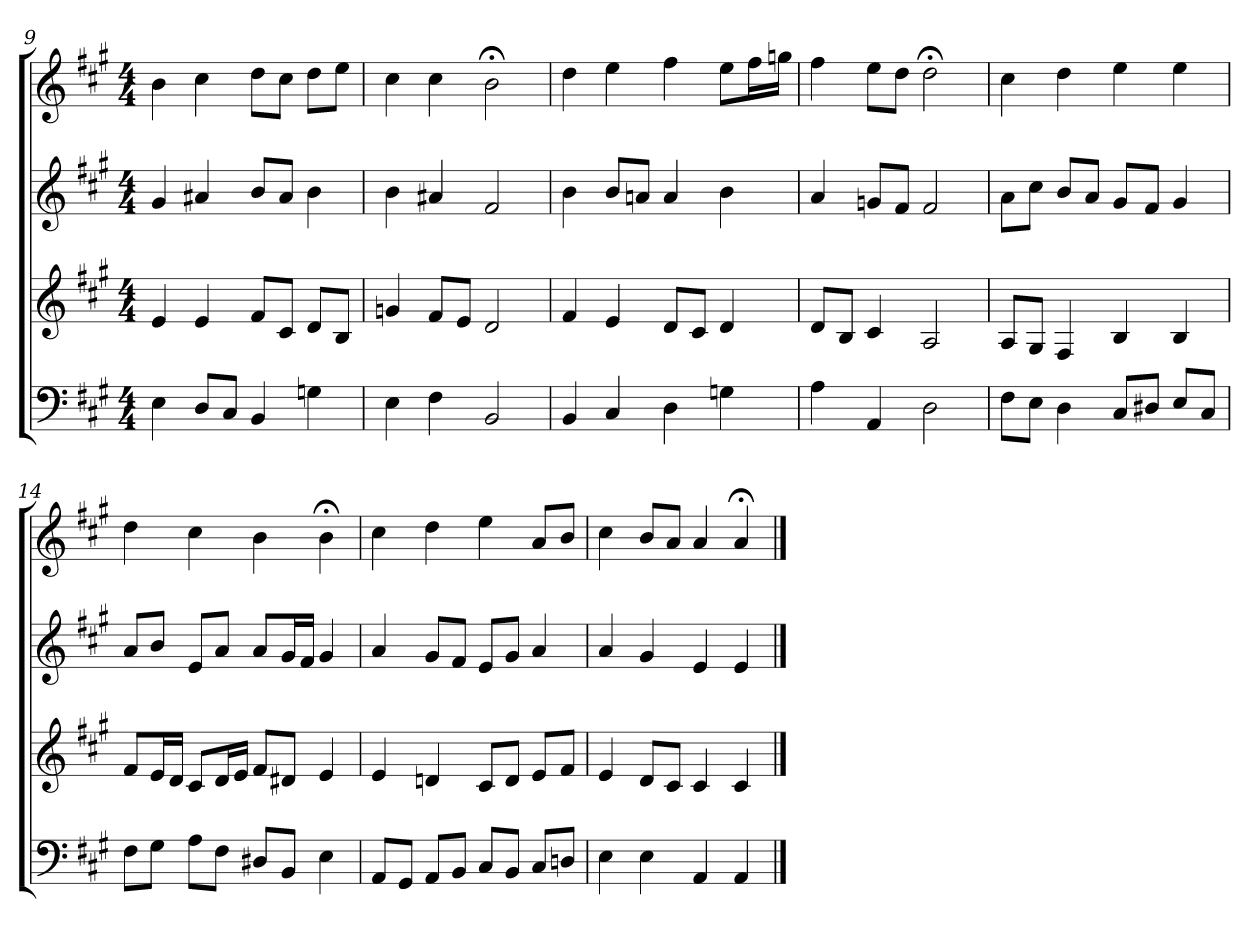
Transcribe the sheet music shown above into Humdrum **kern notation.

**kern	**kern	**kern	**kern
*part4	*part3	*part2	*part1
*staff4	*staff3	*staff2	*staff1
*clefF4	*clefG2	*clefG2	*clefG2
*k[f#c#g#]	*k[f#c#g#]	*k[f#c#g#]	*k[f#c#g#]
*M4/4	*M4/4	*M4/4	*M4/4
=9	=9	=9	=9
4E\	4e/	4g#/	4b\
8D/L	4e/	4a#X/	4cc#\
8C#/J	.	.	.
4BB/	8f#/L	8b/L	8dd\L
.	8c#/J	8a#/J	8cc#\J
4Gn\	8d/L	4b\	8dd\L
.	8B/J	.	8ee\J
=10	=10	=10	=10
4E\	4gn/	4b\	4cc#\
4F#\	8f#/L	4a#X/	4cc#\
.	8e/J	.	.
2BB/	2d/	2f#/	2b;\
=11	=11	=11	=11
4BB/	4f#/	4b\	4dd\
4C#/	4e/	8b/L	4ee\
.	.	8an/J	.
4D\	8d/L	4a/	4ff#\
.	8c#/J	.	.
4Gn\	4d/	4b\	8ee\L
.	.	.	16ff#\L
.	.	.	16ggn\JJ
!!LO:LB:g=z
=12	=12	=12	=12
4A\	8d/L	4a/	4ff#\
.	8B/J	.	.
4AA/	4c#/	8gn/L	8ee\L
.	.	8f#/J	8dd\J
2D\	2A/	2f#/	2dd;\
=13	=13	=13	=13
8F#\L	8A/L	8a\L	4cc#\
8E\J	8G#/J	8cc#\J	.
4D\	4F#/	8b/L	4dd\
.	.	8a/J	.
8C#/L	4B/	8g#/L	4ee\
8D#X/J	.	8f#/J	.
8E/L	4B/	4g#/	4ee\
8C#/J	.	.	.
=14	=14	=14	=14
8F#\L	8f#/L	8a/L	4dd\
8G#\J	16e/L	8b/J	.
.	16d/JJ	.	.
8A\L	8c#/L	8e/L	4cc#\
8F#\J	16d/L	8a/J	.
.	16e/JJ	.	.
8D#X/L	8f#/L	8a/L	4b\
8BB/J	8d#X/J	16g#/L	.
.	.	16f#/JJ	.
4E\	4e/	4g#/	4b;\
=15	=15	=15	=15
8AA/L	4e/	4a/	4cc#\
8GG#/J	.	.	.
8AA/L	4dn/	8g#/L	4dd\
8BB/J	.	8f#/J	.
8C#/L	8c#/L	8e/L	4ee\
8BB/J	8d/J	8g#/J	.
8C#/L	8e/L	4a/	8a/L
8Dn/J	8f#/J	.	8b/J
=16	=16	=16	=16
4E\	4e/	4a/	4cc#\
4E\	8d/L	4g#/	8b/L
.	8c#/J	.	8a/J
4AA/	4c#/	4e/	4a/
4AA/	4c#/	4e/	4a;/
==	==	==	==
*-	*-	*-	*-
